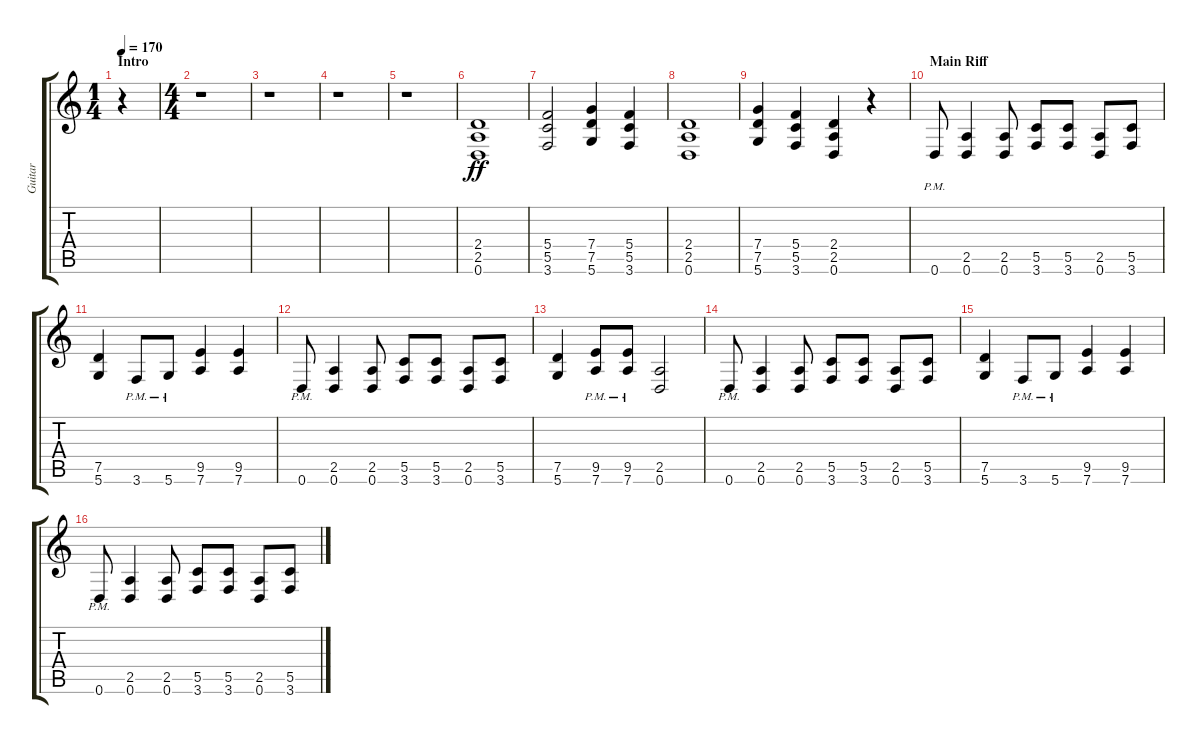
\track ("Guitar" "Guitar") {instrument distortionguitar}
\staff {score tabs}
\tuning (D4 A3 F3 C3 G2 D2) {hide}
\ts (1 4)
\section ("" "Intro")
\tempo 170
\clef g2
\ks c
r.4{dy ff instrument distortionguitar} |
\ts (4 4)
r.1 |
r.1 |
r.1 |
r.1 |
(2.4 2.5 0.6).1 |
(5.4 5.5 3.6).2 (7.4 7.5 5.6).4 (5.4 5.5 3.6).4 |
(2.4 2.5 0.6).1 |
(7.4 7.5 5.6).4 (5.4 5.5 3.6).4 (2.4 2.5 0.6).4 r.4 |
\section ("" "Main Riff")
0.6{pm}.8 (2.5 0.6).4 (2.5 0.6).8 (5.5 3.6).8 (5.5 3.6).8 (2.5 0.6).8 (5.5 3.6).8 |
(7.5 5.6).4 3.6{pm}.8 5.6{pm}.8 (9.5 7.6).4 (9.5 7.6).4 |
0.6{pm}.8 (2.5 0.6).4 (2.5 0.6).8 (5.5 3.6).8 (5.5 3.6).8 (2.5 0.6).8 (5.5 3.6).8 |
(7.5 5.6).4 (9.5{pm} 7.6{pm}).8 (9.5{pm} 7.6{pm}).8 (2.5 0.6).2 |
0.6{pm}.8 (2.5 0.6).4 (2.5 0.6).8 (5.5 3.6).8 (5.5 3.6).8 (2.5 0.6).8 (5.5 3.6).8 |
(7.5 5.6).4 3.6{pm}.8 5.6{pm}.8 (9.5 7.6).4 (9.5 7.6).4 |
0.6{pm}.8 (2.5 0.6).4 (2.5 0.6).8 (5.5 3.6).8 (5.5 3.6).8 (2.5 0.6).8 (5.5 3.6).8
